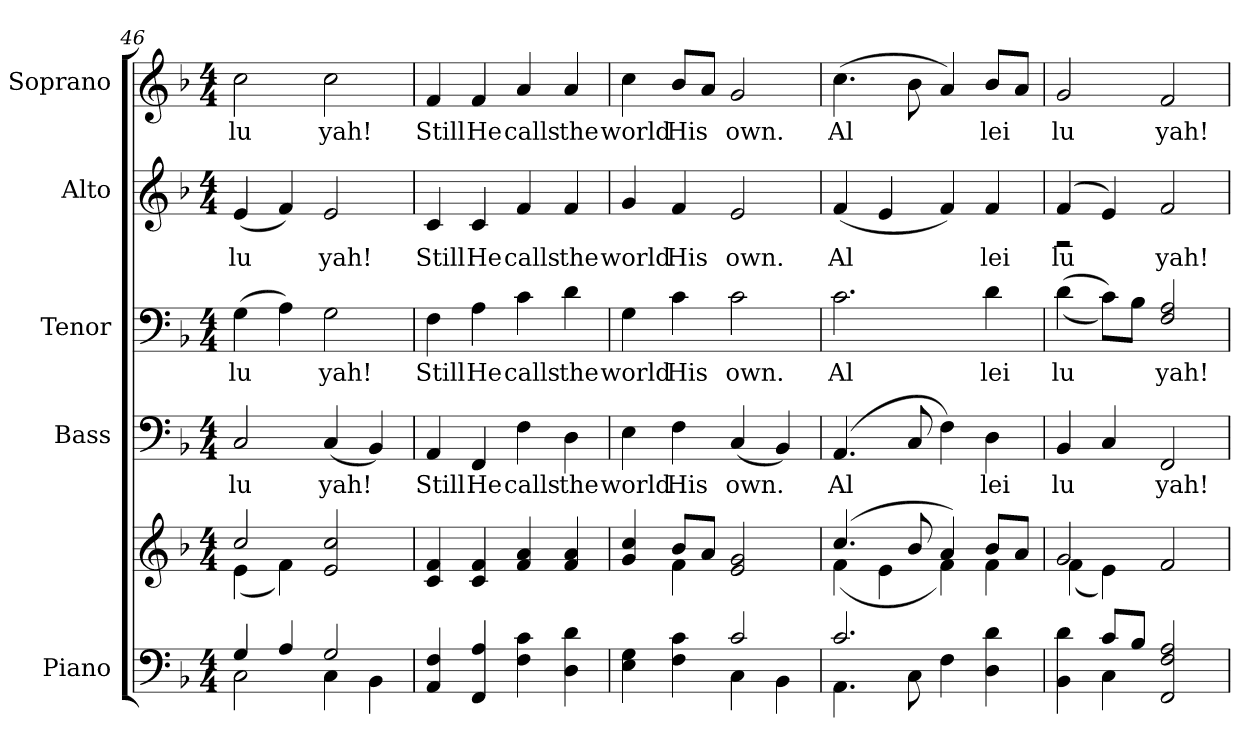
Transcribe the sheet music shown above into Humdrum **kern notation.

**kern	**kern	**kern	**text	**kern	**text	**kern	**text	**kern	**text
*part5	*part5	*part4	*part4	*part3	*part3	*part2	*part2	*part1	*part1
*staff6	*staff5	*staff4	*staff4	*staff3	*staff3	*staff2	*staff2	*staff1	*staff1
*I"Piano	*	*I"Bass	*	*I"Tenor	*	*I"Alto	*	*I"Soprano	*
*I'Pno.	*	*I'B.	*	*I'T.	*	*I'A.	*	*I'S.	*
*clefF4	*clefG2	*clefF4	*	*clefF4	*	*clefG2	*	*clefG2	*
*k[b-]	*k[b-]	*k[b-]	*	*k[b-]	*	*k[b-]	*	*k[b-]	*
*F:	*F:	*F:	*	*F:	*	*F:	*	*F:	*
*M4/4	*M4/4	*M4/4	*	*M4/4	*	*M4/4	*	*M4/4	*
=46	=46	=46	=46	=46	=46	=46	=46	=46	=46
*^	*^	*	*	*	*	*	*	*	*
!	!	!	!	!	!LO:LY:b:color=#000000	!	!	!	!	!	!
!	!	!	!	!	!	!	!LO:LY:b:color=#000000	!	!	!	!
!	!	!	!	!	!	!	!	!	!LO:LY:b:color=#000000	!	!
!	!	!	!	!	!	!	!	!	!	!	!LO:LY:b:color=#000000
4Gi/	2Ci\	2cci/	(4ei\	2Ci/	lu	(4Gi\	lu	(4ei/	lu	2cci\	lu
4Ai/	.	.	4fi\)	.	.	4Ai\)	.	4fi/)	.	.	.
!	!	!	!	!	!LO:LY:b:color=#000000	!	!	!	!	!	!
!	!	!	!	!	!	!	!LO:LY:b:color=#000000	!	!	!	!
!	!	!	!	!	!	!	!	!	!LO:LY:b:color=#000000	!	!
!	!	!	!	!	!	!	!	!	!	!	!LO:LY:b:color=#000000
2Gi/	4Ci\	2ei/ 2cci	2ryy	(4Ci/	yah!	2Gi\	yah!	2ei/	yah!	2cci\	yah!
.	4BB-i\	.	.	4BB-i/)	.	.	.	.	.	.	.
*v	*v	*	*	*	*	*	*	*	*	*	*
*	*v	*v	*	*	*	*	*	*	*	*
!!LO:PB:g=z
=47	=47	=47	=47	=47	=47	=47	=47	=47	=47
*^	*	*	*	*	*	*	*	*	*
!	!	!	!	!LO:LY:b:color=#000000	!	!	!	!	!	!
*v	*v	*	*	*	*	*	*	*	*	*
*^	*	*	*	*	*	*	*	*	*
!	!	!	!	!	!	!LO:LY:b:color=#000000	!	!	!	!
*v	*v	*	*	*	*	*	*	*	*	*
*^	*	*	*	*	*	*	*	*	*
!	!	!	!	!	!	!	!	!LO:LY:b:color=#000000	!	!
*v	*v	*	*	*	*	*	*	*	*	*
*^	*	*	*	*	*	*	*	*	*
!	!	!	!	!	!	!	!	!	!	!LO:LY:b:color=#000000
*v	*v	*	*	*	*	*	*	*	*	*
4AAi/ 4Fi	4ci/ 4fi	4AAi/	Still	4Fi\	Still	4ci/	Still	4fi/	Still
!	!	!	!LO:LY:b:color=#000000	!	!	!	!	!	!
!	!	!	!	!	!LO:LY:b:color=#000000	!	!	!	!
!	!	!	!	!	!	!	!LO:LY:b:color=#000000	!	!
!	!	!	!	!	!	!	!	!	!LO:LY:b:color=#000000
4FFi/ 4Ai	4ci/ 4fi	4FFi/	He	4Ai\	He	4ci/	He	4fi/	He
!	!	!	!LO:LY:b:color=#000000	!	!	!	!	!	!
!	!	!	!	!	!LO:LY:b:color=#000000	!	!	!	!
!	!	!	!	!	!	!	!LO:LY:b:color=#000000	!	!
!	!	!	!	!	!	!	!	!	!LO:LY:b:color=#000000
4Fi\ 4ci	4fi/ 4ai	4Fi\	calls	4ci\	calls	4fi/	calls	4ai/	calls
!	!	!	!LO:LY:b:color=#000000	!	!	!	!	!	!
!	!	!	!	!	!LO:LY:b:color=#000000	!	!	!	!
!	!	!	!	!	!	!	!LO:LY:b:color=#000000	!	!
!	!	!	!	!	!	!	!	!	!LO:LY:b:color=#000000
4Di\ 4di	4fi/ 4ai	4Di\	the	4di\	the	4fi/	the	4ai/	the
=48	=48	=48	=48	=48	=48	=48	=48	=48	=48
*^	*^	*	*	*	*	*	*	*	*
!	!	!	!	!	!LO:LY:b:color=#000000	!	!	!	!	!	!
!	!	!	!	!	!	!	!LO:LY:b:color=#000000	!	!	!	!
!	!	!	!	!	!	!	!	!	!LO:LY:b:color=#000000	!	!
!	!	!	!	!	!	!	!	!	!	!	!LO:LY:b:color=#000000
4Ei\ 4Gi	2ryy	4gi/ 4cci	4ryy	4Ei\	world	4Gi\	world	4gi/	world	4cci\	world
!	!	!	!	!	!LO:LY:b:color=#000000	!	!	!	!	!	!
!	!	!	!	!	!	!	!LO:LY:b:color=#000000	!	!	!	!
!	!	!	!	!	!	!	!	!	!LO:LY:b:color=#000000	!	!
!	!	!	!	!	!	!	!	!	!	!	!LO:LY:b:color=#000000
4Fi\ 4ci	.	8b-i/L	4fi\	4Fi\	His	4ci\	His	4fi/	His	8b-i/L	His
.	.	8ai/J	.	.	.	.	.	.	.	8ai/J	.
!	!	!	!	!	!LO:LY:b:color=#000000	!	!	!	!	!	!
!	!	!	!	!	!	!	!LO:LY:b:color=#000000	!	!	!	!
!	!	!	!	!	!	!	!	!	!LO:LY:b:color=#000000	!	!
!	!	!	!	!	!	!	!	!	!	!	!LO:LY:b:color=#000000
2ci/	4Ci\	2ei/ 2gi	2ryy	(4Ci/	own.	2ci\	own.	2ei/	own.	2gi/	own.
.	4BB-i\	.	.	4BB-i/)	.	.	.	.	.	.	.
!!LO:PB:g=z
=49	=49	=49	=49	=49	=49	=49	=49	=49	=49	=49	=49
!	!	!	!	!	!LO:LY:b:color=#000000	!	!	!	!	!	!
!	!	!	!	!	!	!	!LO:LY:b:color=#000000	!	!	!	!
!	!	!	!	!	!	!	!	!	!LO:LY:b:color=#000000	!	!
!	!	!	!	!	!	!	!	!	!	!	!LO:LY:b:color=#000000
2.ci/	4.AAi\	(4.cci/	(4fi\	(4.AAi/	Al	2.ci\	Al	(4fi/	Al	(4.cci\	Al
.	.	.	4ei\	.	.	.	.	4ei/	.	.	.
.	8Ci\	8b-i/	.	8Ci/	.	.	.	.	.	8b-i\	.
.	4Fi\	4ai/)	4fi\)	4Fi\)	.	.	.	4fi/)	.	4ai/)	.
!	!	!	!	!	!LO:LY:b:color=#000000	!	!	!	!	!	!
!	!	!	!	!	!	!	!LO:LY:b:color=#000000	!	!	!	!
!	!	!	!	!	!	!	!	!	!LO:LY:b:color=#000000	!	!
!	!	!	!	!	!	!	!	!	!	!	!LO:LY:b:color=#000000
4Di\ 4di	4ryy	8b-i/L	4fi\	4Di\	lei	4di\	lei	4fi/	lei	8b-i/L	lei
.	.	8ai/J	.	.	.	.	.	.	.	8ai/J	.
=50	=50	=50	=50	=50	=50	=50	=50	=50	=50	=50	=50
!	!	!	!	!	!LO:LY:b:color=#000000	!	!	!	!	!	!
!	!	!	!	!	!	!	!LO:LY:b:color=#000000	!	!	!	!
!	!	!	!	!	!	!	!	!	!LO:LY:b:color=#000000	!	!
*	*	*	*	*	*	*	*	*^	*	*	*
!	!	!	!	!	!	!	!	!	!	!	!	!LO:LY:b:color=#000000
4BB-i\ 4di	4ryy	2gi/	(4fi\	4BB-i/	lu	((4di\	lu	(4fi/	2r	lu	2gi/	lu
8ci/L	4Ci\	.	4ei\)	4Ci/	.	8ci\L))	.	4ei/)	.	.	.	.
8B-i/J	.	.	.	.	.	8B-i\J	.	.	.	.	.	.
!	!	!	!	!	!LO:LY:b:color=#000000	!	!	!	!	!	!	!
!	!	!	!	!	!	!	!LO:LY:b:color=#000000	!	!	!	!	!
!	!	!	!	!	!	!	!	!	!	!LO:LY:b:color=#000000	!	!
!	!	!	!	!	!	!	!	!	!	!	!	!LO:LY:b:color=#000000
2FFi/ 2Fi 2Ai	2ryy	2fi/	2ryy	2FFi/	yah!	2Fi/ 2Ai	yah!	2fi/	2ryy	yah!	2fi/	yah!
*v	*v	*	*	*	*	*	*	*v	*v	*	*	*
*	*v	*v	*	*	*	*	*	*	*	*
=	=	=	=	=	=	=	=	=	=
*-	*-	*-	*-	*-	*-	*-	*-	*-	*-
